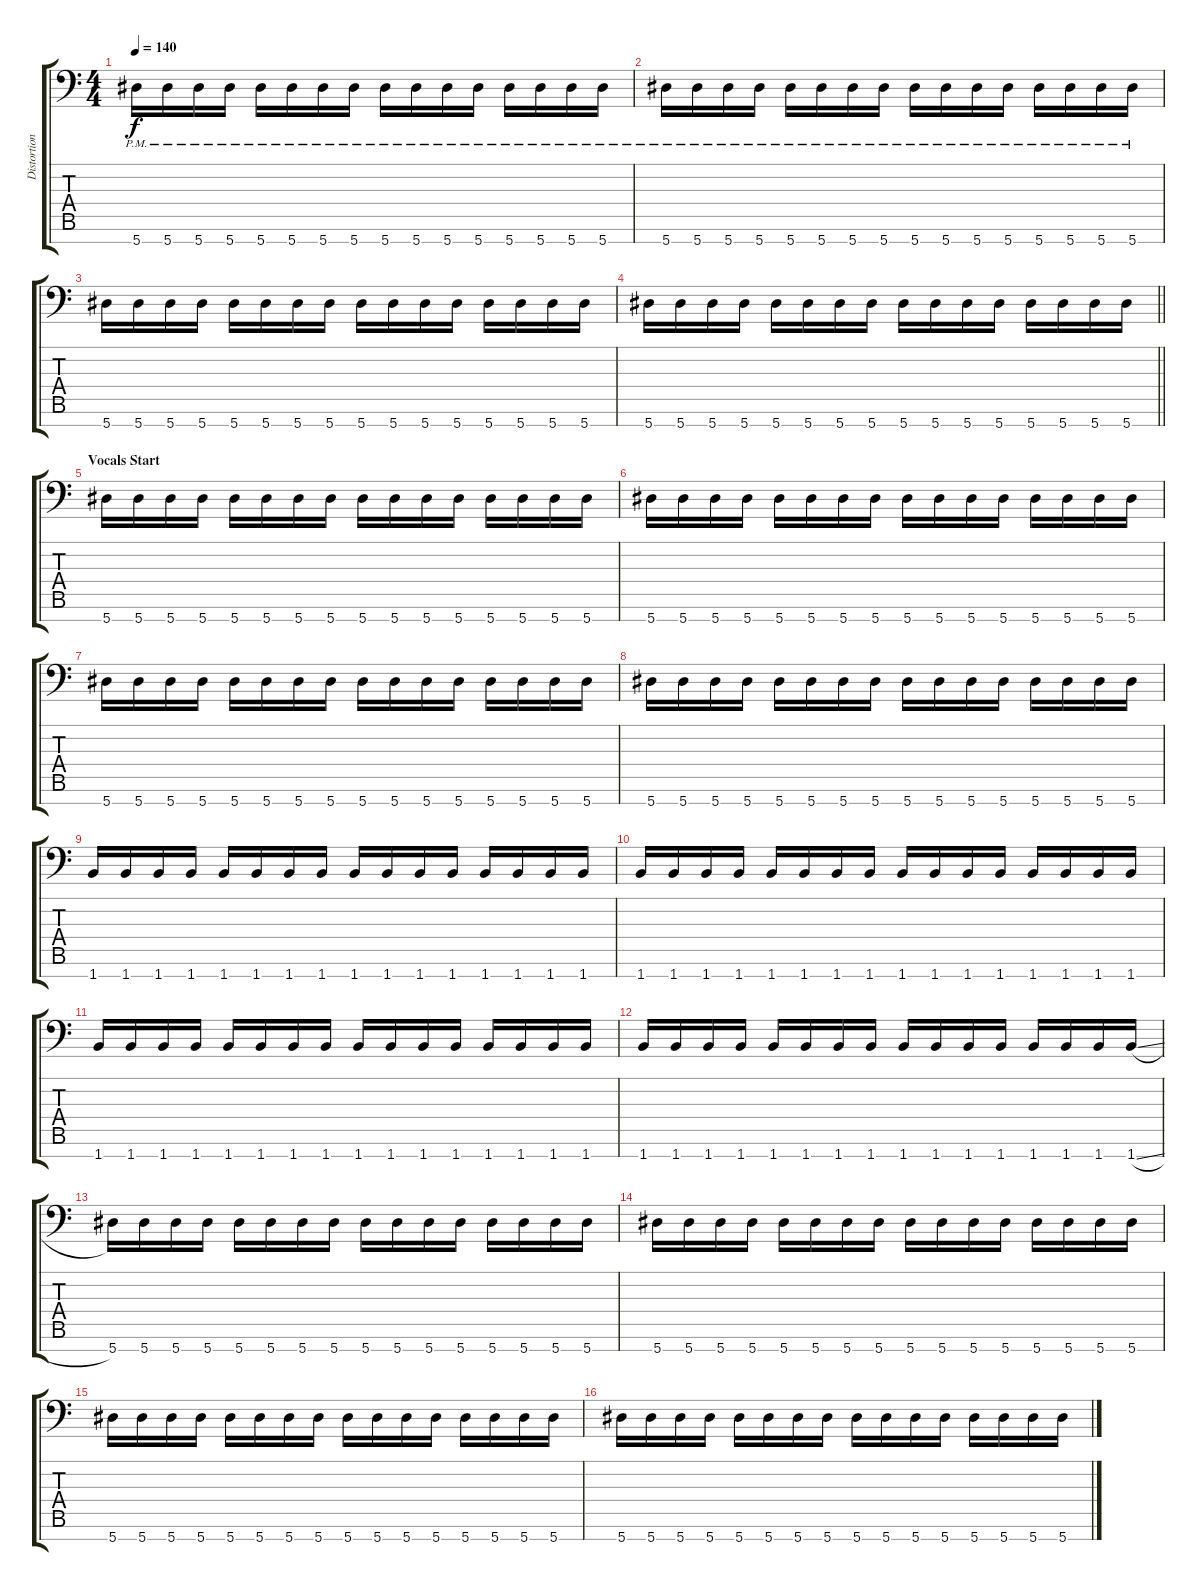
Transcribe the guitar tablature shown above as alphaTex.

\track ("Distortion Two" "Distortion") {instrument distortionguitar}
\staff {score tabs}
\tuning (Eb4 Bb3 F3 Eb3 Bb2 F2 Bb1) {hide}
\ts (4 4)
\tempo 140
\clef f4
\ks c
5.7{pm}.16{dy f} 5.7{pm}.16 5.7{pm}.16 5.7{pm}.16 5.7{pm}.16 5.7{pm}.16 5.7{pm}.16 5.7{pm}.16 5.7{pm}.16 5.7{pm}.16 5.7{pm}.16 5.7{pm}.16 5.7{pm}.16 5.7{pm}.16 5.7{pm}.16 5.7{pm}.16 |
5.7{pm}.16 5.7{pm}.16 5.7{pm}.16 5.7{pm}.16 5.7{pm}.16 5.7{pm}.16 5.7{pm}.16 5.7{pm}.16 5.7{pm}.16 5.7{pm}.16 5.7{pm}.16 5.7{pm}.16 5.7{pm}.16 5.7{pm}.16 5.7{pm}.16 5.7{pm}.16 |
5.7.16 5.7.16 5.7.16 5.7.16 5.7.16 5.7.16 5.7.16 5.7.16 5.7.16 5.7.16 5.7.16 5.7.16 5.7.16 5.7.16 5.7.16 5.7.16 |
\barLineRight lightlight
5.7.16 5.7.16 5.7.16 5.7.16 5.7.16 5.7.16 5.7.16 5.7.16 5.7.16 5.7.16 5.7.16 5.7.16 5.7.16 5.7.16 5.7.16 5.7.16 |
\section ("" "Vocals Start")
5.7.16 5.7.16 5.7.16 5.7.16 5.7.16 5.7.16 5.7.16 5.7.16 5.7.16 5.7.16 5.7.16 5.7.16 5.7.16 5.7.16 5.7.16 5.7.16 |
5.7.16 5.7.16 5.7.16 5.7.16 5.7.16 5.7.16 5.7.16 5.7.16 5.7.16 5.7.16 5.7.16 5.7.16 5.7.16 5.7.16 5.7.16 5.7.16 |
5.7.16 5.7.16 5.7.16 5.7.16 5.7.16 5.7.16 5.7.16 5.7.16 5.7.16 5.7.16 5.7.16 5.7.16 5.7.16 5.7.16 5.7.16 5.7.16 |
5.7.16 5.7.16 5.7.16 5.7.16 5.7.16 5.7.16 5.7.16 5.7.16 5.7.16 5.7.16 5.7.16 5.7.16 5.7.16 5.7.16 5.7.16 5.7.16 |
1.7.16 1.7.16 1.7.16 1.7.16 1.7.16 1.7.16 1.7.16 1.7.16 1.7.16 1.7.16 1.7.16 1.7.16 1.7.16 1.7.16 1.7.16 1.7.16 |
1.7.16 1.7.16 1.7.16 1.7.16 1.7.16 1.7.16 1.7.16 1.7.16 1.7.16 1.7.16 1.7.16 1.7.16 1.7.16 1.7.16 1.7.16 1.7.16 |
1.7.16 1.7.16 1.7.16 1.7.16 1.7.16 1.7.16 1.7.16 1.7.16 1.7.16 1.7.16 1.7.16 1.7.16 1.7.16 1.7.16 1.7.16 1.7.16 |
1.7.16 1.7.16 1.7.16 1.7.16 1.7.16 1.7.16 1.7.16 1.7.16 1.7.16 1.7.16 1.7.16 1.7.16 1.7.16 1.7.16 1.7.16 1.7{sl}.16 |
5.7.16 5.7.16 5.7.16 5.7.16 5.7.16 5.7.16 5.7.16 5.7.16 5.7.16 5.7.16 5.7.16 5.7.16 5.7.16 5.7.16 5.7.16 5.7.16 |
5.7.16 5.7.16 5.7.16 5.7.16 5.7.16 5.7.16 5.7.16 5.7.16 5.7.16 5.7.16 5.7.16 5.7.16 5.7.16 5.7.16 5.7.16 5.7.16 |
5.7.16 5.7.16 5.7.16 5.7.16 5.7.16 5.7.16 5.7.16 5.7.16 5.7.16 5.7.16 5.7.16 5.7.16 5.7.16 5.7.16 5.7.16 5.7.16 |
5.7.16 5.7.16 5.7.16 5.7.16 5.7.16 5.7.16 5.7.16 5.7.16 5.7.16 5.7.16 5.7.16 5.7.16 5.7.16 5.7.16 5.7.16 5.7.16
